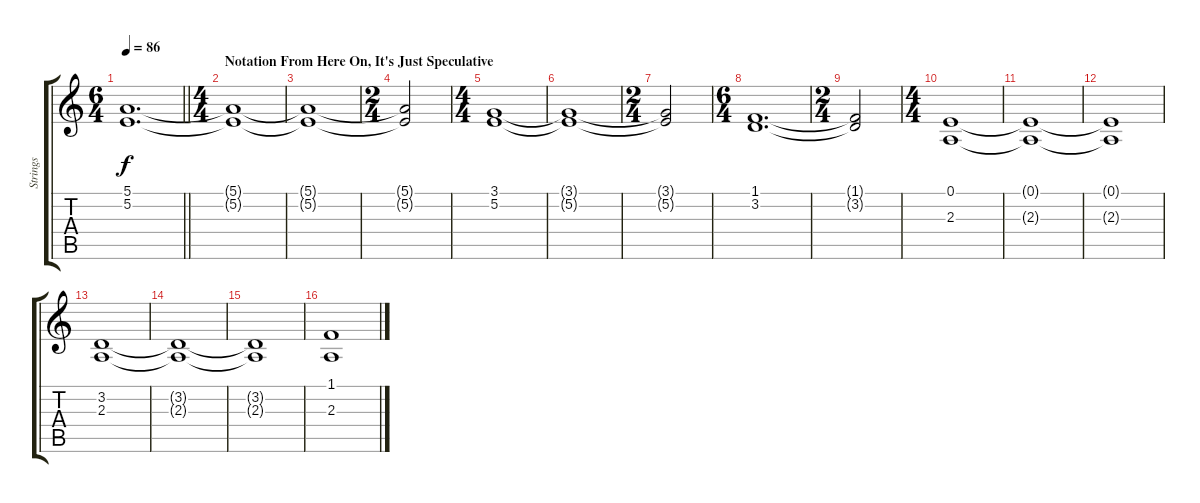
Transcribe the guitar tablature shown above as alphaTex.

\track ("Strings" "Strings") {instrument synthstrings1}
\staff {score tabs}
\tuning (E4 B3 G3 D3 A2 E2) {hide}
\ts (6 4)
\tempo 86
\clef g2
\barLineRight lightlight
\ks c
(5.1 5.2).1{d dy f volume 12} |
\ts (4 4)
\section ("" "Notation From Here On, It's Just Speculative")
(5.1{t} 5.2{t}).1 |
(5.1{t} 5.2{t}).1 |
\ts (2 4)
(5.1{t} 5.2{t}).2 |
\ts (4 4)
(3.1 5.2).1 |
(3.1{t} 5.2{t}).1 |
\ts (2 4)
(3.1{t} 5.2{t}).2 |
\ts (6 4)
(1.1 3.2).1{d} |
\ts (2 4)
(1.1{t} 3.2{t}).2 |
\ts (4 4)
(0.1 2.3).1 |
(0.1{t} 2.3{t}).1 |
(0.1{t} 2.3{t}).1 |
(3.2 2.3).1 |
(3.2{t} 2.3{t}).1 |
(3.2{t} 2.3{t}).1 |
(1.1 2.3).1
